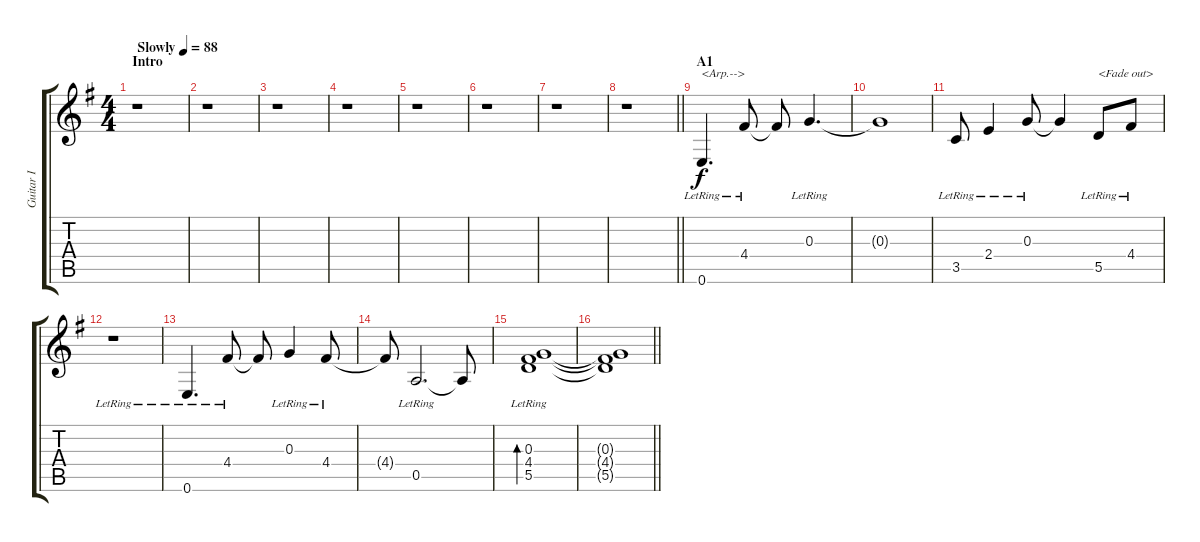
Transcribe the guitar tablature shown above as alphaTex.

\track ("Guitar I" "Guitar I") {instrument electricguitarclean}
\staff {score tabs}
\tuning (E4 B3 G3 D3 A2 E2) {hide}
\ts (4 4)
\section ("" "Intro")
\tempo (88 "Slowly")
\clef g2
\ks g
r.1{dy f instrument electricguitarclean} |
r.1 |
r.1 |
r.1 |
r.1 |
r.1 |
r.1 |
\barLineRight lightlight
r.1 |
\section ("" "A1")
0.6{lr}.4{d txt "<Arp.-->"} 4.4{lr}.8 4.4{t}.8 0.3{lr}.4{d} |
0.3{t}.1 |
3.5{lr}.8 2.4{lr}.4 0.3{lr}.8 0.3{t}.4 5.5{lr}.8{txt "<Fade out>"} 4.4{lr}.8 |
r.1 |
0.6{lr}.4{d} 4.4{lr}.8 4.4{t}.8 0.3{lr}.4 4.4{lr}.8 |
4.4{t}.8 0.5{lr}.2{d} 0.5{t}.8 |
(0.3{lr} 4.4{lr} 5.5{lr}).1{bd 240} |
\barLineRight lightlight
(0.3{t} 4.4{t} 5.5{t}).1
